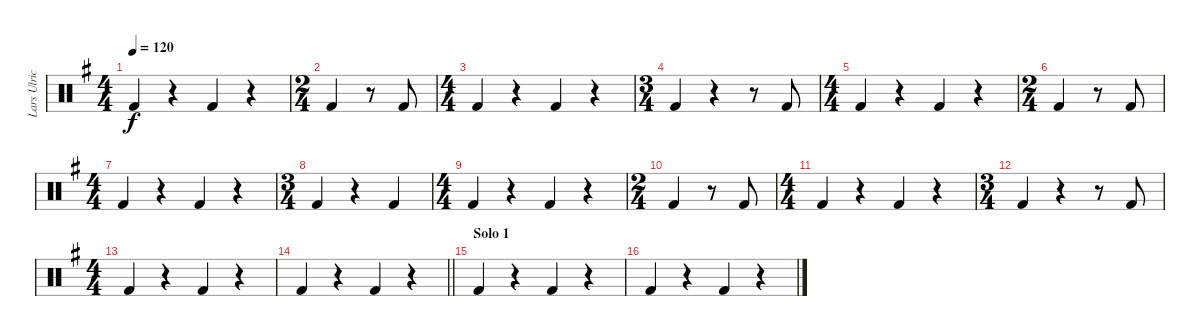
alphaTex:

\track ("Lars Ulrich Bass Drum" "Lars Ulric") {instrument percussion}
\staff {score}
\articulation defaults
\ts (4 4)
\tempo 120
\clef neutral
\ks g "Kick (hit) 2".4{dy f}
r.4 "Kick (hit) 2".4 r.4 |
\ts (2 4)
"Kick (hit) 2".4 r.8 "Kick (hit) 2".8 |
\ts (4 4)
"Kick (hit) 2".4 r.4 "Kick (hit) 2".4 r.4 |
\ts (3 4)
"Kick (hit) 2".4 r.4 r.8 "Kick (hit) 2".8 |
\ts (4 4)
"Kick (hit) 2".4 r.4 "Kick (hit) 2".4 r.4 |
\ts (2 4)
"Kick (hit) 2".4 r.8 "Kick (hit) 2".8 |
\ts (4 4)
"Kick (hit) 2".4 r.4 "Kick (hit) 2".4 r.4 |
\ts (3 4)
"Kick (hit) 2".4 r.4 "Kick (hit) 2".4 |
\ts (4 4)
"Kick (hit) 2".4 r.4 "Kick (hit) 2".4 r.4 |
\ts (2 4)
"Kick (hit) 2".4 r.8 "Kick (hit) 2".8 |
\ts (4 4)
"Kick (hit) 2".4 r.4 "Kick (hit) 2".4 r.4 |
\ts (3 4)
"Kick (hit) 2".4 r.4 r.8 "Kick (hit) 2".8 |
\ts (4 4)
"Kick (hit) 2".4 r.4 "Kick (hit) 2".4 r.4 |
\barLineRight lightlight "Kick (hit) 2".4
r.4 "Kick (hit) 2".4 r.4 |
\section ("" "Solo 1")
"Kick (hit) 2".4 r.4 "Kick (hit) 2".4 r.4 |
"Kick (hit) 2".4 r.4 "Kick (hit) 2".4 r.4
